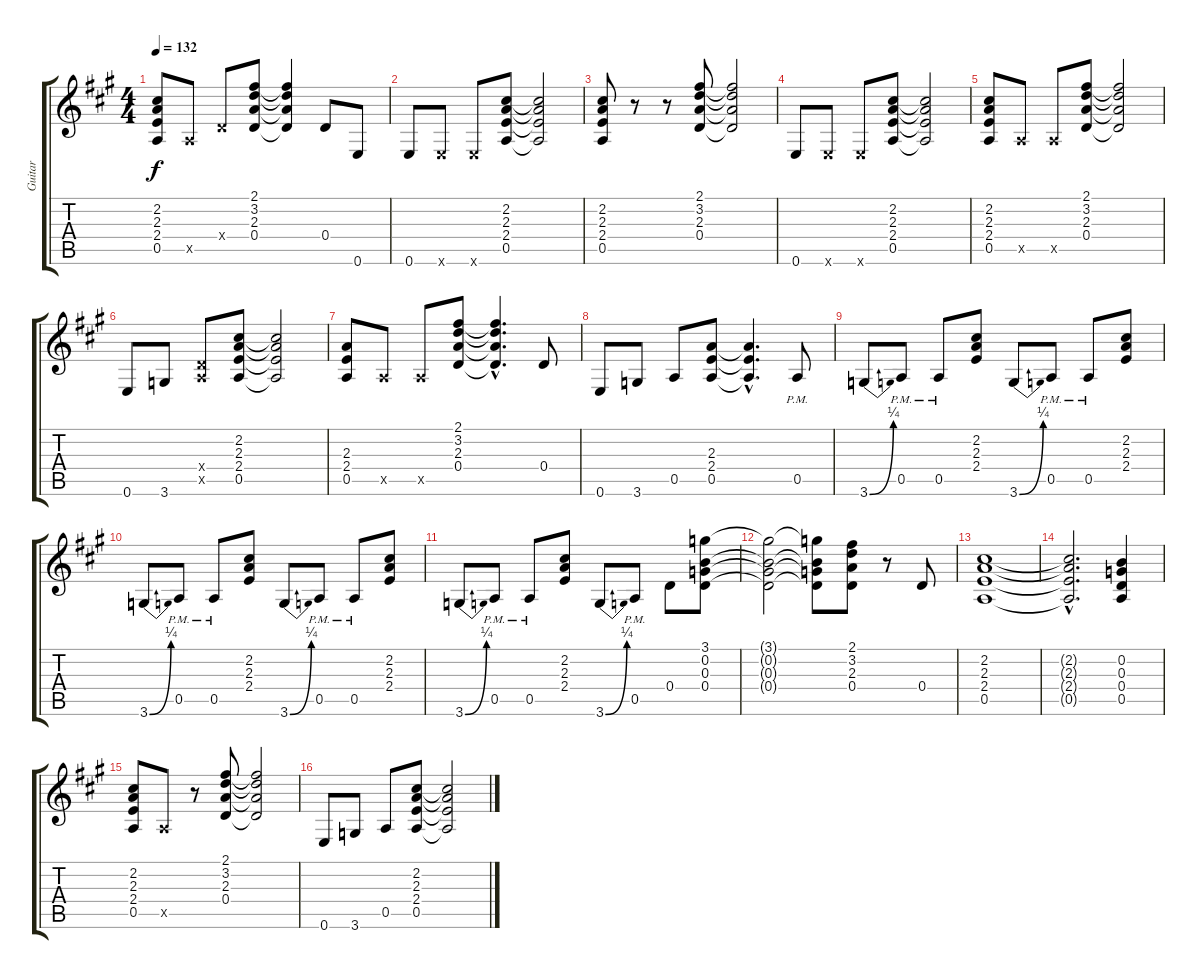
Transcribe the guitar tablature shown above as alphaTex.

\track ("Guitar" "Guitar") {instrument electricguitarmuted}
\staff {score tabs}
\tuning (E4 B3 G3 D3 A2 E2) {hide}
\ts (4 4)
\tempo 132
\clef g2
\ks a
(2.2 2.3 2.4 0.5).8{dy f instrument electricguitarmuted} 0.5{x}.8 0.4{x}.8 (2.1 3.2 2.3 0.4).8 (2.1{t} 3.2{t} 2.3{t} 0.4{t}).4 0.4.8 0.6.8 |
0.6.8 0.6{x}.8 0.6{x}.8 (2.2 2.3 2.4 0.5).8 (2.2{t} 2.3{t} 2.4{t} 0.5{t}).2 |
(2.2 2.3 2.4 0.5).8 r.8 r.8 (2.1 3.2 2.3 0.4).8 (2.1{t} 3.2{t} 2.3{t} 0.4{t}).2 |
0.6.8 0.6{x}.8 0.6{x}.8 (2.2 2.3 2.4 0.5).8 (2.2{t} 2.3{t} 2.4{t} 0.5{t}).2 |
(2.2 2.3 2.4 0.5).8 0.5{x}.8 0.5{x}.8 (2.1 3.2 2.3 0.4).8 (2.1{t} 3.2{t} 2.3{t} 0.4{t}).2 |
0.6.8 3.6.8 (0.4{x} 0.5{x}).8 (2.2 2.3 2.4 0.5).8 (2.2{t} 2.3{t} 2.4{t} 0.5{t}).2 |
(2.3 2.4 0.5).8 0.5{x}.8 0.5{x}.8 (2.1 3.2 2.3 0.4).8 (2.1{hac t} 3.2{hac t} 2.3{hac t} 0.4{hac t}).4{d} 0.4.8 |
0.6.8 3.6.8 0.5.8 (2.3 2.4 0.5).8 (2.3{hac t} 2.4{hac t} 0.5{hac t}).4{d} 0.5{pm}.8 |
3.6{be (bend 0 0 60 1)}.8 0.5{pm}.8 0.5{pm}.8 (2.2 2.3 2.4).8 3.6{be (bend 0 0 60 1)}.8 0.5{pm}.8 0.5{pm}.8 (2.2 2.3 2.4).8 |
3.6{be (bend 0 0 60 1)}.8 0.5{pm}.8 0.5{pm}.8 (2.2 2.3 2.4).8 3.6{be (bend 0 0 60 1)}.8 0.5{pm}.8 0.5{pm}.8 (2.2 2.3 2.4).8 |
3.6{be (bend 0 0 60 1)}.8 0.5{pm}.8 0.5{pm}.8 (2.2 2.3 2.4).8 3.6{be (bend 0 0 60 1)}.8 0.5{pm}.8 0.4.8 (3.1 0.2 0.3 0.4).8 |
(3.1{t} 0.2{t} 0.3{t} 0.4{t}).2 (3.1{t} 0.2{t} 0.3{t} 0.4{t}).8 (2.1 3.2 2.3 0.4).8 r.8 0.4.8 |
(2.2 2.3 2.4 0.5).1 |
(2.2{hac t} 2.3{hac t} 2.4{hac t} 0.5{hac t}).2{d} (0.2 0.3 0.4 0.5).4 |
(2.2 2.3 2.4 0.5).8 0.5{x}.8 r.8 (2.1 3.2 2.3 0.4).8 (2.1{t} 3.2{t} 2.3{t} 0.4{t}).2 |
0.6.8 3.6.8 0.5.8 (2.2 2.3 2.4 0.5).8 (2.2{t} 2.3{t} 2.4{t} 0.5{t}).2
